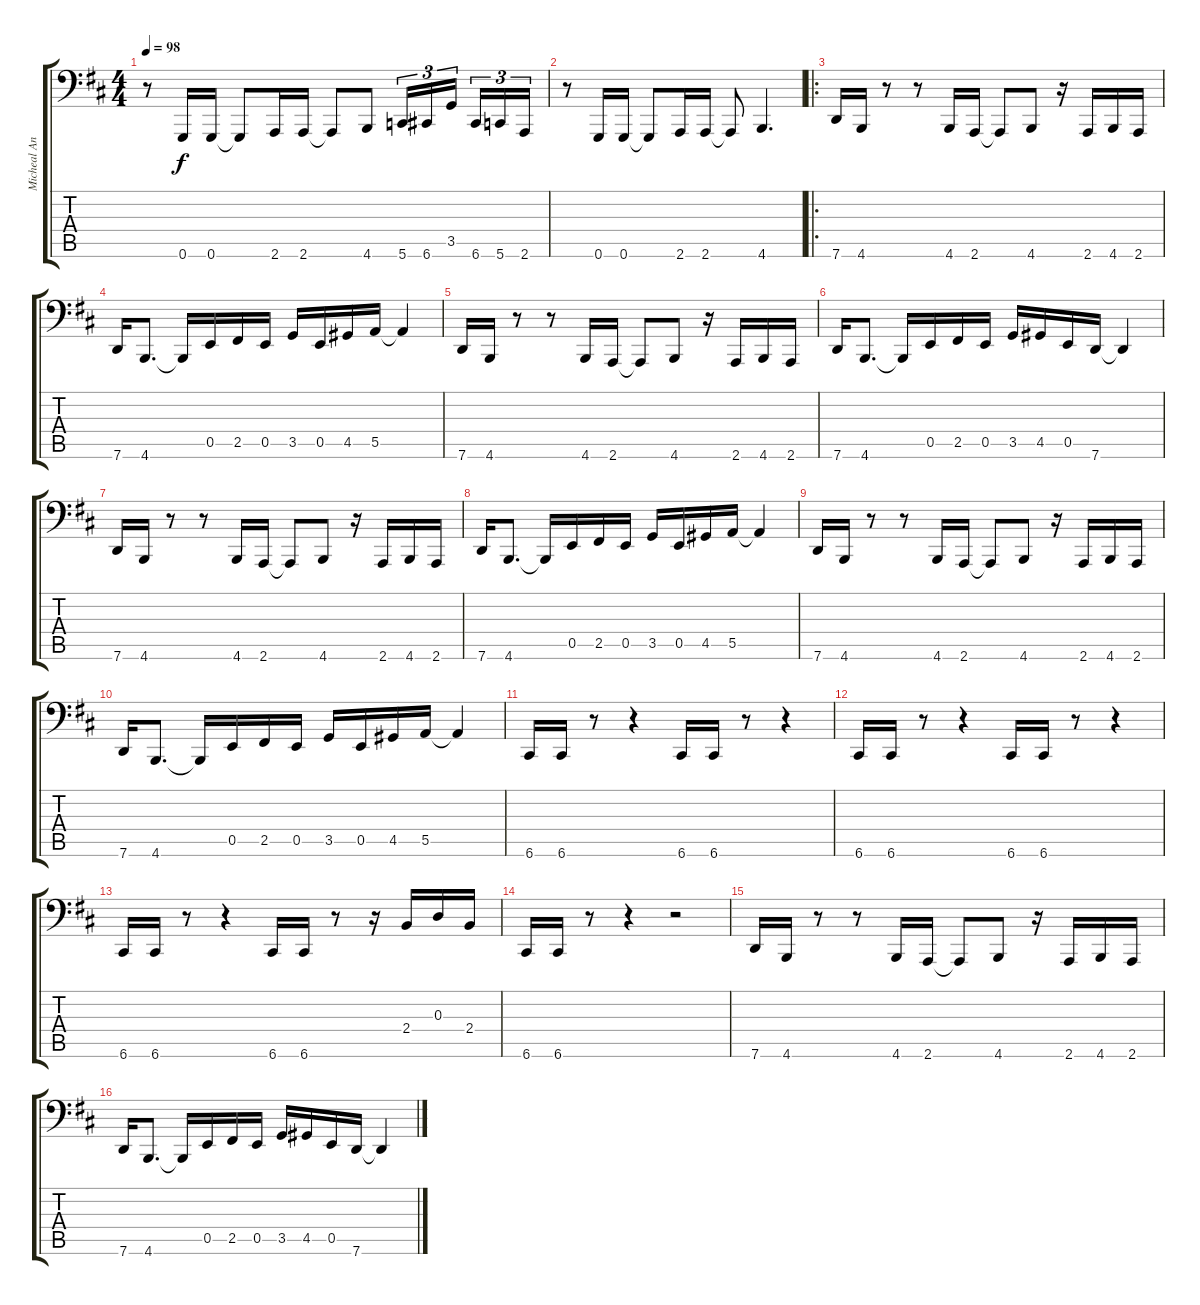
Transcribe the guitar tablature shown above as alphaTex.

\track ("Micheal Anthony" "Micheal An") {instrument electricbassfinger}
\staff {score tabs}
\tuning (C3 G2 D2 A1 E1 G0) {hide}
\ts (4 4)
\tempo 98
\clef f4
\ks bminor
r.8{dy f} 0.6.16 0.6.16 0.6{t}.8 2.6.16 2.6.16 2.6{t}.8 4.6.8 5.6.16{tu (3 2)} 6.6.16{tu (3 2)} 3.5.16{tu (3 2)} 6.6.16{tu (3 2)} 5.6.16{tu (3 2)} 2.6.16{tu (3 2)} |
r.8 0.6.16 0.6.16 0.6{t}.8 2.6.16 2.6.16 2.6{t}.8 4.6.4{d} |
\ro
7.6.16 4.6.16 r.8 r.8 4.6.16 2.6.16 2.6{t}.8 4.6.8 r.16 2.6.16 4.6.16 2.6.16 |
7.6.16 4.6.8{d} 4.6{t}.16 0.5.16 2.5.16 0.5.16 3.5.16 0.5.16 4.5.16 5.5.16 5.5{t}.4 |
7.6.16 4.6.16 r.8 r.8 4.6.16 2.6.16 2.6{t}.8 4.6.8 r.16 2.6.16 4.6.16 2.6.16 |
7.6.16 4.6.8{d} 4.6{t}.16 0.5.16 2.5.16 0.5.16 3.5.16 4.5.16 0.5.16 7.6.16 7.6{t}.4 |
7.6.16 4.6.16 r.8 r.8 4.6.16 2.6.16 2.6{t}.8 4.6.8 r.16 2.6.16 4.6.16 2.6.16 |
7.6.16 4.6.8{d} 4.6{t}.16 0.5.16 2.5.16 0.5.16 3.5.16 0.5.16 4.5.16 5.5.16 5.5{t}.4 |
7.6.16 4.6.16 r.8 r.8 4.6.16 2.6.16 2.6{t}.8 4.6.8 r.16 2.6.16 4.6.16 2.6.16 |
7.6.16 4.6.8{d} 4.6{t}.16 0.5.16 2.5.16 0.5.16 3.5.16 0.5.16 4.5.16 5.5.16 5.5{t}.4 |
6.6.16 6.6.16 r.8 r.4 6.6.16 6.6.16 r.8 r.4 |
6.6.16 6.6.16 r.8 r.4 6.6.16 6.6.16 r.8 r.4 |
6.6.16 6.6.16 r.8 r.4 6.6.16 6.6.16 r.8 r.16 2.4.16 0.3.16 2.4.16 |
6.6.16 6.6.16 r.8 r.4 r.2 |
7.6.16 4.6.16 r.8 r.8 4.6.16 2.6.16 2.6{t}.8 4.6.8 r.16 2.6.16 4.6.16 2.6.16 |
7.6.16 4.6.8{d} 4.6{t}.16 0.5.16 2.5.16 0.5.16 3.5.16 4.5.16 0.5.16 7.6.16 7.6{t}.4
